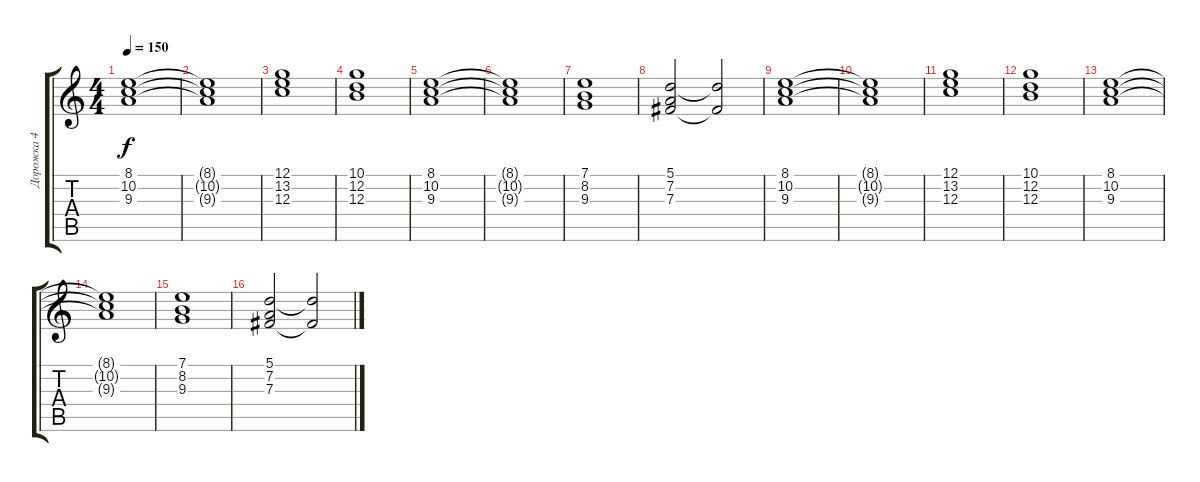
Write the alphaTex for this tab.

\track ("Дорожка 4" "Дорожка 4") {instrument pad2warm}
\staff {score tabs}
\tuning (E4 B3 G4 D4 A3 E3) {hide}
\ts (4 4)
\tempo 150
\clef g2
\ks c
(8.1 10.2 9.3).1{dy f} |
(8.1{t} 10.2{t} 9.3{t}).1 |
(12.1 13.2 12.3).1 |
(10.1 12.2 12.3).1 |
(8.1 10.2 9.3).1 |
(8.1{t} 10.2{t} 9.3{t}).1 |
(7.1 8.2 9.3).1 |
(5.1 7.2 7.3).2 (7.2{t} 7.3{t}).2 |
(8.1 10.2 9.3).1 |
(8.1{t} 10.2{t} 9.3{t}).1 |
(12.1 13.2 12.3).1 |
(10.1 12.2 12.3).1 |
(8.1 10.2 9.3).1 |
(8.1{t} 10.2{t} 9.3{t}).1 |
(7.1 8.2 9.3).1 |
(5.1 7.2 7.3).2 (7.2{t} 7.3{t}).2
